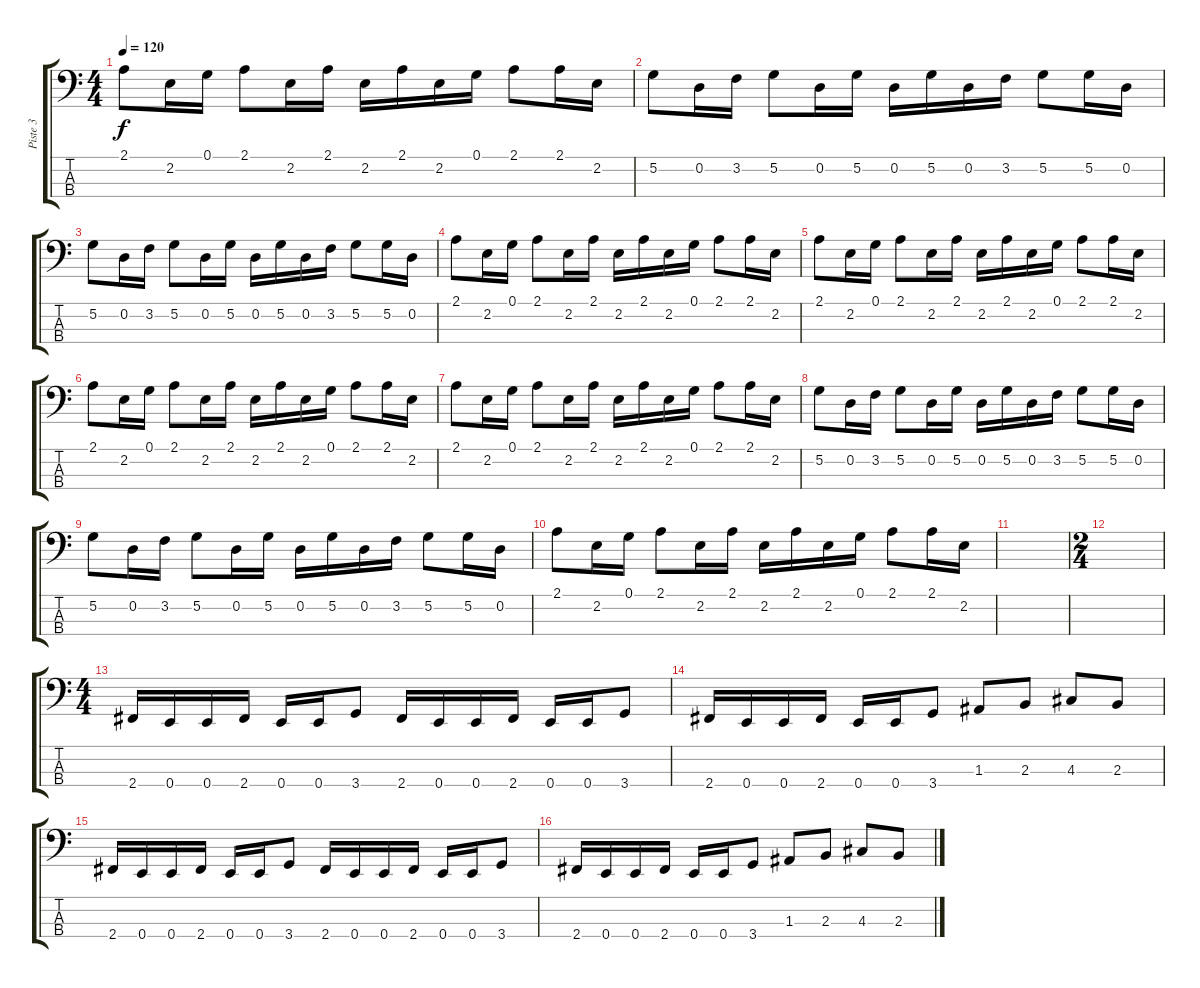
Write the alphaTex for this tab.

\track ("Piste 3" "Piste 3") {instrument electricbassfinger}
\staff {score tabs}
\tuning (G2 D2 A1 E1) {hide}
\ts (4 4)
\tempo 120
\clef f4
\ks c
2.1.8{dy f} 2.2.16 0.1.16 2.1.8 2.2.16 2.1.16 2.2.16 2.1.16 2.2.16 0.1.16 2.1.8 2.1.16 2.2.16 |
5.2.8 0.2.16 3.2.16 5.2.8 0.2.16 5.2.16 0.2.16 5.2.16 0.2.16 3.2.16 5.2.8 5.2.16 0.2.16 |
5.2.8 0.2.16 3.2.16 5.2.8 0.2.16 5.2.16 0.2.16 5.2.16 0.2.16 3.2.16 5.2.8 5.2.16 0.2.16 |
2.1.8 2.2.16 0.1.16 2.1.8 2.2.16 2.1.16 2.2.16 2.1.16 2.2.16 0.1.16 2.1.8 2.1.16 2.2.16 |
2.1.8 2.2.16 0.1.16 2.1.8 2.2.16 2.1.16 2.2.16 2.1.16 2.2.16 0.1.16 2.1.8 2.1.16 2.2.16 |
2.1.8 2.2.16 0.1.16 2.1.8 2.2.16 2.1.16 2.2.16 2.1.16 2.2.16 0.1.16 2.1.8 2.1.16 2.2.16 |
2.1.8 2.2.16 0.1.16 2.1.8 2.2.16 2.1.16 2.2.16 2.1.16 2.2.16 0.1.16 2.1.8 2.1.16 2.2.16 |
5.2.8 0.2.16 3.2.16 5.2.8 0.2.16 5.2.16 0.2.16 5.2.16 0.2.16 3.2.16 5.2.8 5.2.16 0.2.16 |
5.2.8 0.2.16 3.2.16 5.2.8 0.2.16 5.2.16 0.2.16 5.2.16 0.2.16 3.2.16 5.2.8 5.2.16 0.2.16 |
2.1.8 2.2.16 0.1.16 2.1.8 2.2.16 2.1.16 2.2.16 2.1.16 2.2.16 0.1.16 2.1.8 2.1.16 2.2.16 |
|
\ts (2 4)
|
\ts (4 4)
2.4.16 0.4.16 0.4.16 2.4.16 0.4.16 0.4.16 3.4.8 2.4.16 0.4.16 0.4.16 2.4.16 0.4.16 0.4.16 3.4.8 |
2.4.16 0.4.16 0.4.16 2.4.16 0.4.16 0.4.16 3.4.8 1.3.8 2.3.8 4.3.8 2.3.8 |
2.4.16 0.4.16 0.4.16 2.4.16 0.4.16 0.4.16 3.4.8 2.4.16 0.4.16 0.4.16 2.4.16 0.4.16 0.4.16 3.4.8 |
2.4.16 0.4.16 0.4.16 2.4.16 0.4.16 0.4.16 3.4.8 1.3.8 2.3.8 4.3.8 2.3.8
